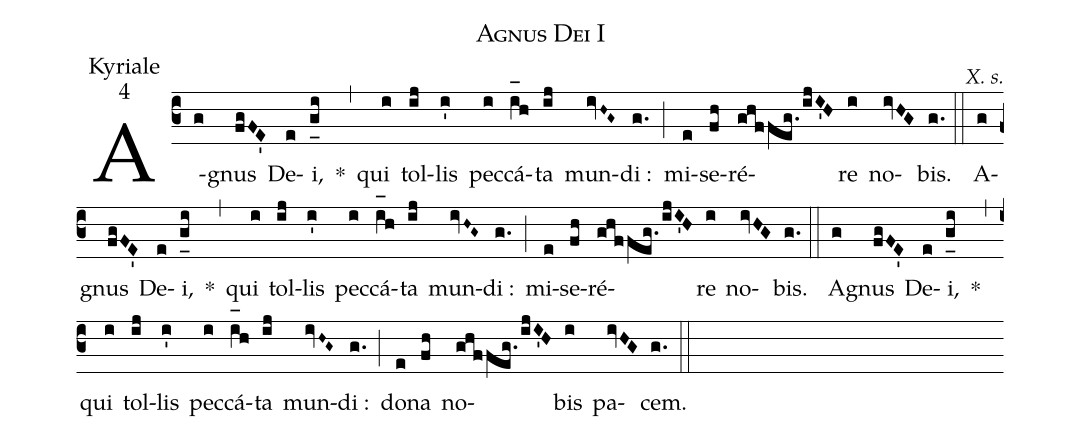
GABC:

name:Agnus Dei I;
office-part:Kyriale;
mode:4;
commentary:X. s.;
%%
(c3) A(g)gnus(fgFE') De(e)i,(g_[uh:l]i) *(,) qui(i) tol(ij)lis(i') pec(i)cá(i_[oh:h]h)ta(ij) mun(ivH~G~)di :(g.) (;) mi(e)se(fh)ré(ghffeg.ijI'H)re(i) no(ivHG)bis.(g.) (::)
A(g)gnus(fgFE') De(e)i,(g_[uh:l]i) *(,) qui(i) tol(ij)lis(i') pec(i)cá(i_[oh:h]h)ta(ij) mun(ivH~G~)di :(g.) (;) mi(e)se(fh)ré(ghffeg.ijI'H)re(i) no(ivHG)bis.(g.) (::)
A(g)gnus(fgFE') De(e)i,(g_[uh:l]i) *(,) qui(i) tol(ij)lis(i') pec(i)cá(i_[oh:h]h)ta(ij) mun(ivH~G~)di :(g.) (;) do(e)na(fh) no(ghffeg.ijI'H)bis(i) pa(ivHG)cem.(g.) (::)
